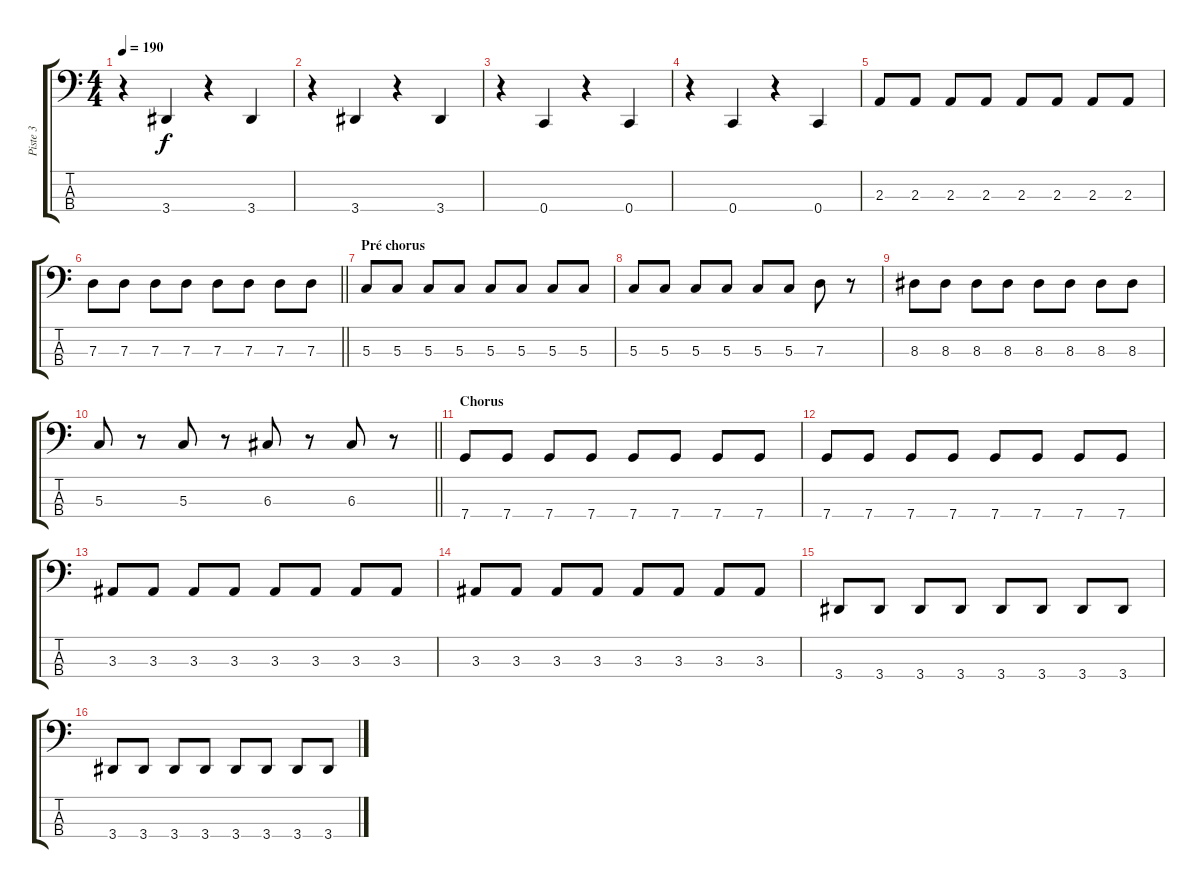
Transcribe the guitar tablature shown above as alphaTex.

\track ("Piste 3" "Piste 3") {instrument electricbassfinger}
\staff {score tabs}
\tuning (F2 C2 G1 C1) {hide}
\ts (4 4)
\tempo 190
\clef f4
\ks c
r.4{dy f} 3.4.4 r.4 3.4.4 |
r.4 3.4.4 r.4 3.4.4 |
r.4 0.4.4 r.4 0.4.4 |
r.4 0.4.4 r.4 0.4.4 |
2.3.8 2.3.8 2.3.8 2.3.8 2.3.8 2.3.8 2.3.8 2.3.8 |
\barLineRight lightlight
7.3.8 7.3.8 7.3.8 7.3.8 7.3.8 7.3.8 7.3.8 7.3.8 |
\section ("" "Pré chorus")
5.3.8 5.3.8 5.3.8 5.3.8 5.3.8 5.3.8 5.3.8 5.3.8 |
5.3.8 5.3.8 5.3.8 5.3.8 5.3.8 5.3.8 7.3.8 r.8 |
8.3.8 8.3.8 8.3.8 8.3.8 8.3.8 8.3.8 8.3.8 8.3.8 |
\barLineRight lightlight
5.3.8 r.8 5.3.8 r.8 6.3.8 r.8 6.3.8 r.8 |
\section ("" "Chorus")
7.4.8 7.4.8 7.4.8 7.4.8 7.4.8 7.4.8 7.4.8 7.4.8 |
7.4.8 7.4.8 7.4.8 7.4.8 7.4.8 7.4.8 7.4.8 7.4.8 |
3.3.8 3.3.8 3.3.8 3.3.8 3.3.8 3.3.8 3.3.8 3.3.8 |
3.3.8 3.3.8 3.3.8 3.3.8 3.3.8 3.3.8 3.3.8 3.3.8 |
3.4.8 3.4.8 3.4.8 3.4.8 3.4.8 3.4.8 3.4.8 3.4.8 |
3.4.8 3.4.8 3.4.8 3.4.8 3.4.8 3.4.8 3.4.8 3.4.8
